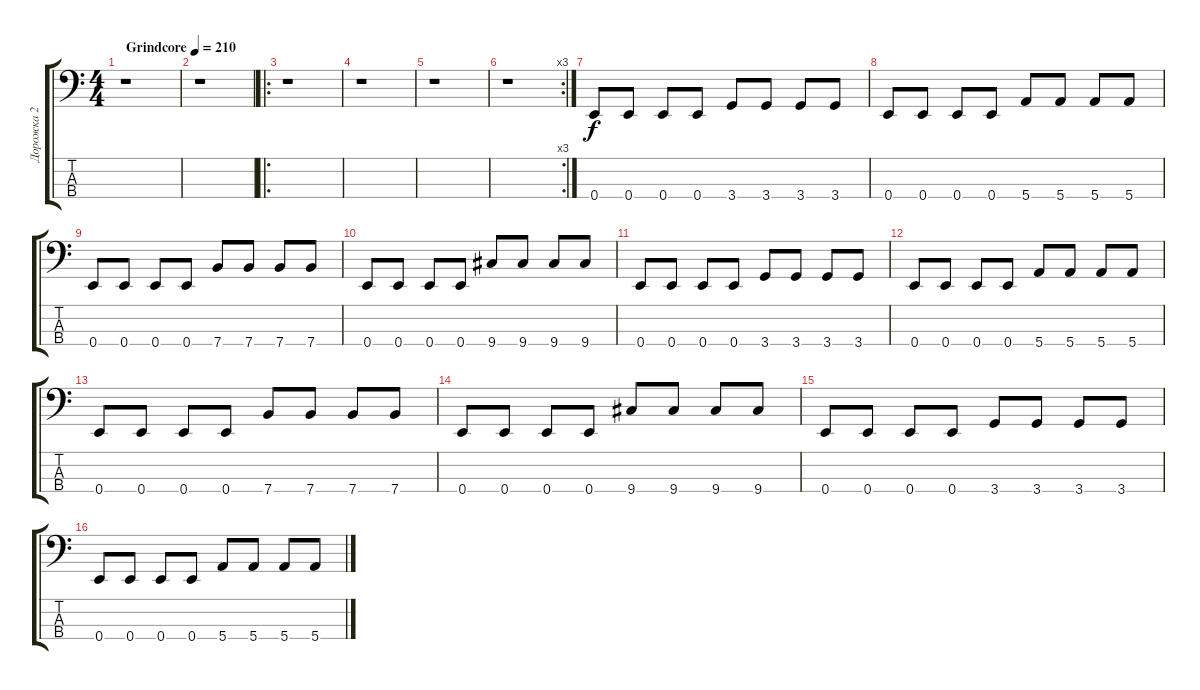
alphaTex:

\track ("Дорожка 2" "Дорожка 2") {instrument electricbasspick}
\staff {score tabs}
\tuning (G2 D2 A1 E1) {hide}
\ts (4 4)
\tempo (210 "Grindcore")
\clef f4
\ks c
r.1{dy f instrument electricbasspick} |
r.1 |
\ro
r.1 |
r.1 |
r.1 |
\rc 3
r.1 |
0.4.8 0.4.8 0.4.8 0.4.8 3.4.8 3.4.8 3.4.8 3.4.8 |
0.4.8 0.4.8 0.4.8 0.4.8 5.4.8 5.4.8 5.4.8 5.4.8 |
0.4.8 0.4.8 0.4.8 0.4.8 7.4.8 7.4.8 7.4.8 7.4.8 |
0.4.8 0.4.8 0.4.8 0.4.8 9.4.8 9.4.8 9.4.8 9.4.8 |
0.4.8 0.4.8 0.4.8 0.4.8 3.4.8 3.4.8 3.4.8 3.4.8 |
0.4.8 0.4.8 0.4.8 0.4.8 5.4.8 5.4.8 5.4.8 5.4.8 |
0.4.8 0.4.8 0.4.8 0.4.8 7.4.8 7.4.8 7.4.8 7.4.8 |
0.4.8 0.4.8 0.4.8 0.4.8 9.4.8 9.4.8 9.4.8 9.4.8 |
0.4.8 0.4.8 0.4.8 0.4.8 3.4.8 3.4.8 3.4.8 3.4.8 |
0.4.8 0.4.8 0.4.8 0.4.8 5.4.8 5.4.8 5.4.8 5.4.8
